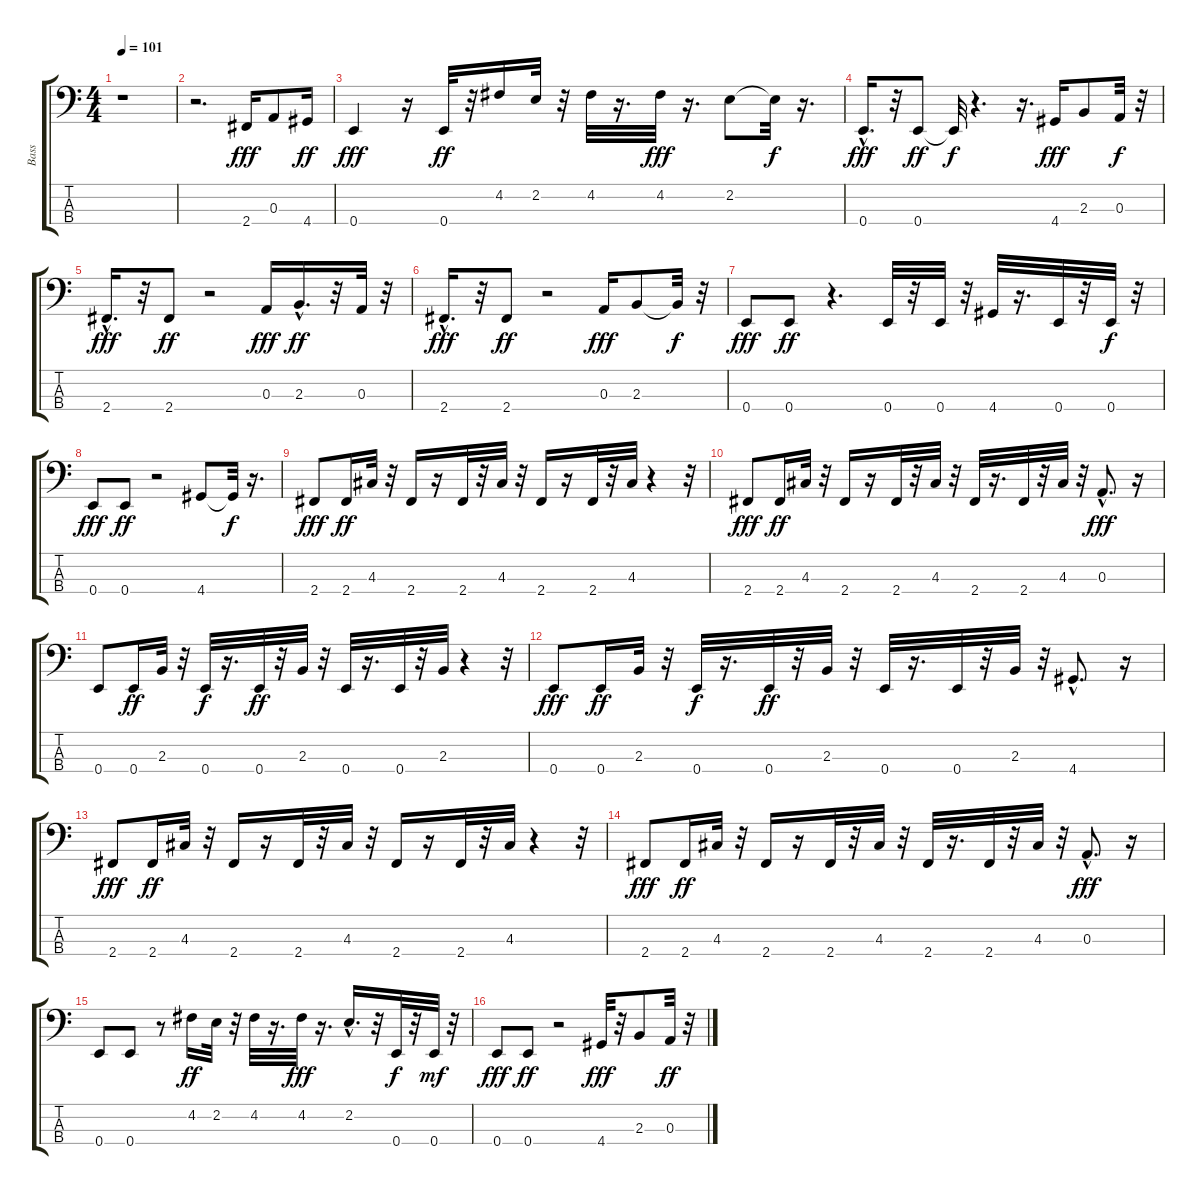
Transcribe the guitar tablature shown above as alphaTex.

\track ("Bass" "Bass") {instrument electricbassfinger}
\staff {score tabs}
\tuning (G2 D2 A1 E1) {hide}
\ts (4 4)
\tempo 101
\clef f4
\ks c
r.1{dy fff instrument electricbassfinger} |
r.2{d} 2.4.16 0.3.8 4.4.16{dy ff} |
0.4.4{dy fff} r.16 0.4.32{dy ff} r.32 4.2.16 2.2.32 r.32 4.2.32 r.16{d} 4.2.32{dy fff} r.16{d} 2.2.8 2.2{t}.32{dy f} r.16{d} |
0.4{hac}.16{d dy fff} r.32 0.4.8{dy ff} 0.4{t}.32{dy f} r.4{d} r.16{d} 4.4.16{dy fff} 2.3.8 0.3.32{dy f} r.32 |
2.4{hac}.16{d dy fff} r.32 2.4.8{dy ff} r.2 0.3.16{dy fff} 2.3{hac}.16{d dy ff} r.32 0.3.32 r.32 |
2.4{hac}.16{d dy fff} r.32 2.4.8{dy ff} r.2 0.3.16{dy fff} 2.3.8 2.3{t}.32{dy f} r.32 |
0.4.8{dy fff} 0.4.8{dy ff} r.4{d} 0.4.32 r.32 0.4.32 r.32 4.4.32 r.16{d} 0.4.32 r.32 0.4.32{dy f} r.32 |
0.4.8{dy fff} 0.4.8{dy ff} r.2 4.4.8 4.4{t}.32{dy f} r.16{d} |
2.4.8{dy fff} 2.4.16{dy ff} 4.3.32 r.32 2.4.16 r.16 2.4.32 r.32 4.3.32 r.32 2.4.16 r.16 2.4.32 r.32 4.3.32 r.4 r.32 |
2.4.8{dy fff} 2.4.16{dy ff} 4.3.32 r.32 2.4.16 r.16 2.4.32 r.32 4.3.32 r.32 2.4.32 r.16{d} 2.4.32 r.32 4.3.32 r.32 0.3{hac}.8{d dy fff} r.16 |
0.4.8 0.4.16{dy ff} 2.3.32 r.32 0.4.32{dy f} r.16{d} 0.4.32{dy ff} r.32 2.3.32 r.32 0.4.32 r.16{d} 0.4.32 r.32 2.3.32 r.4 r.32 |
0.4.8{dy fff} 0.4.16{dy ff} 2.3.32 r.32 0.4.32{dy f} r.16{d} 0.4.32{dy ff} r.32 2.3.32 r.32 0.4.32 r.16{d} 0.4.32 r.32 2.3.32 r.32 4.4{hac}.8{d} r.16 |
2.4.8{dy fff} 2.4.16{dy ff} 4.3.32 r.32 2.4.16 r.16 2.4.32 r.32 4.3.32 r.32 2.4.16 r.16 2.4.32 r.32 4.3.32 r.4 r.32 |
2.4.8{dy fff} 2.4.16{dy ff} 4.3.32 r.32 2.4.16 r.16 2.4.32 r.32 4.3.32 r.32 2.4.32 r.16{d} 2.4.32 r.32 4.3.32 r.32 0.3{hac}.8{d dy fff} r.16 |
0.4.8 0.4.8 r.8 4.2.16{dy ff} 2.2.32 r.32 4.2.32 r.16{d} 4.2.32{dy fff} r.16{d} 2.2{hac}.16{d} r.32 0.4.32{dy f} r.32 0.4.32{dy mf} r.32 |
0.4.8{dy fff} 0.4.8{dy ff} r.2 4.4.32{dy fff} r.32 2.3.8 0.3.32{dy ff} r.32
